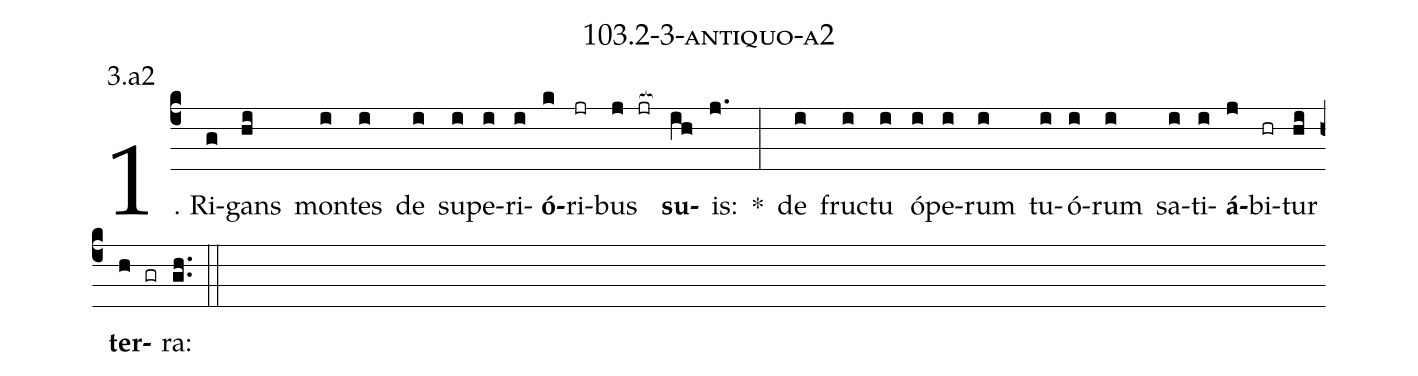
name: 103.2-3-antiquo-a2;
annotation: 3.a2;
%%
(c4)1. Ri(g)gans(hi) mon(i)tes(i) de(i) su(i)pe(i)ri(i)<b>ó</b>(k)ri(jr)bus(j jr[ocb:1{]) <b>su</b>(ih[ocb:0}])is:(j.) *(:) de(i) fruc(i)tu(i) ó(i)pe(i)rum(i) tu(i)ó(i)rum(i) sa(i)ti(i)<b>á</b>(j)bi(hr)tur(hi) <b>ter</b>(h gr)ra:(gh..) (::)


%E(i) u(i) o(j) u(hi) a(h) e.(gh..) (::)
